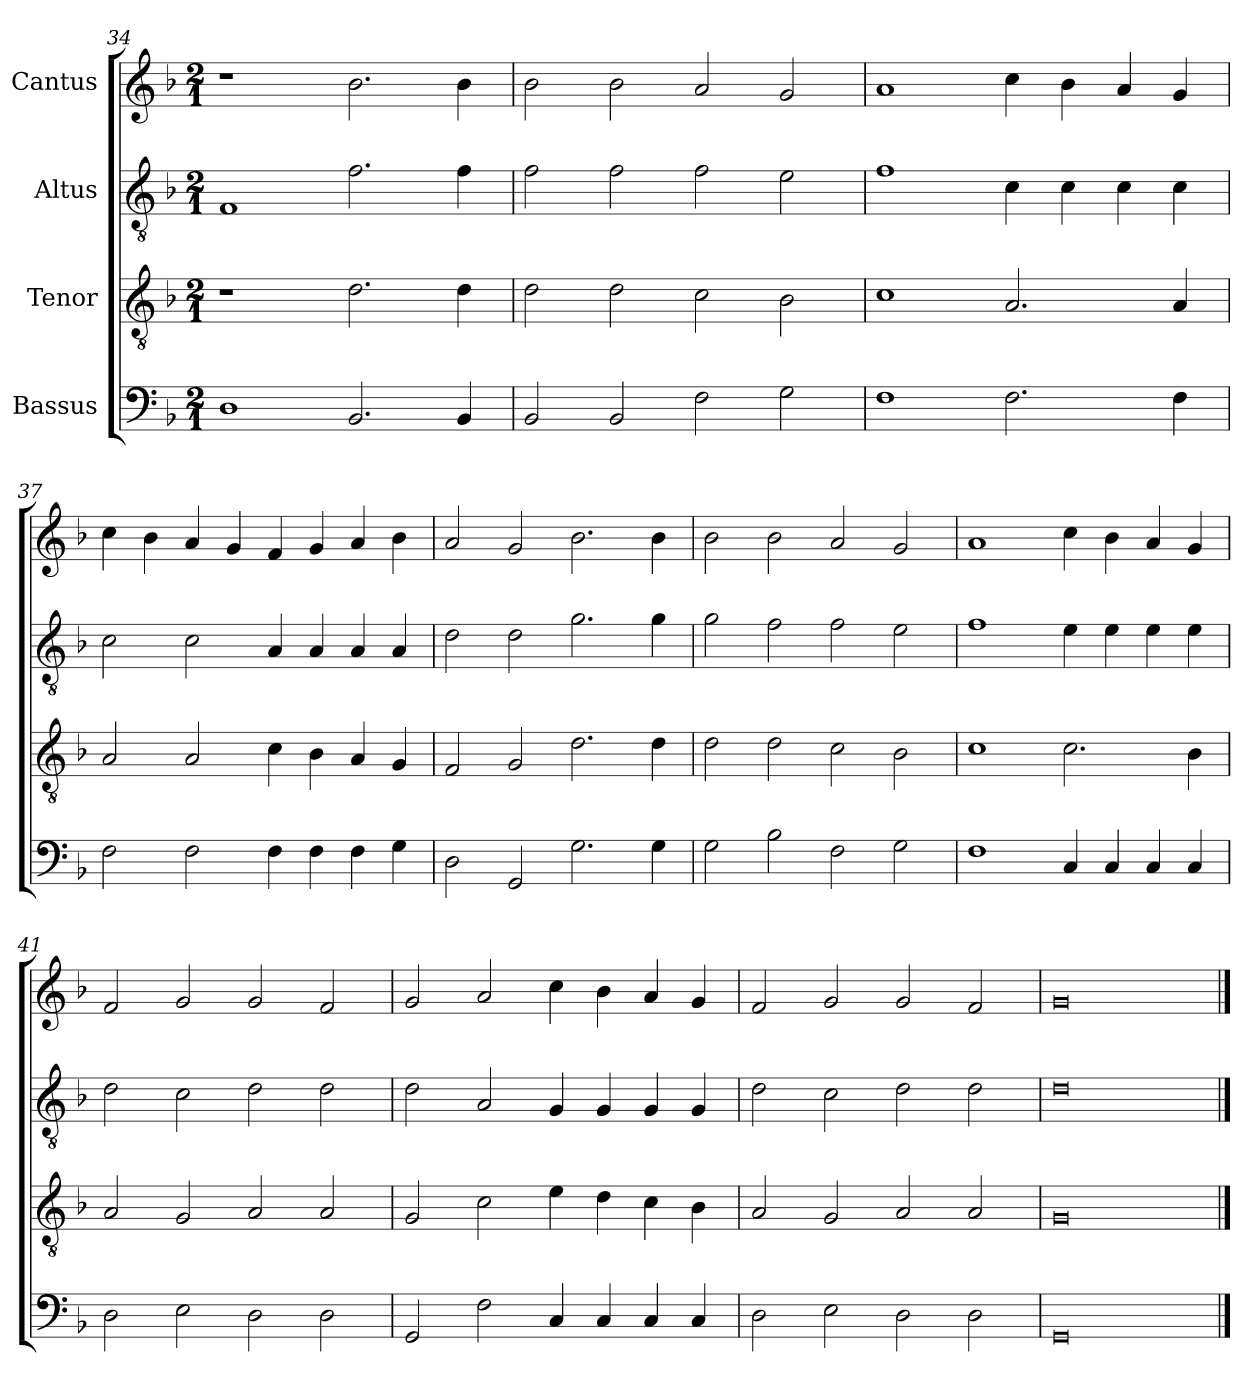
**kern	**kern	**kern	**kern
*part4	*part3	*part2	*part1
*staff4	*staff3	*staff2	*staff1
*I"Bassus	*I"Tenor	*I"Altus	*I"Cantus
*clefF4	*clefGv2	*clefGv2	*clefG2
*	*ITrd7c12	*ITrd7c12	*
*k[b-]	*k[b-]	*k[b-]	*k[b-]
*F:	*F:	*F:	*F:
*M2/1	*M2/1	*M2/1	*M2/1
=34	=34	=34	=34
1Di	1r	1FFi	1r
2.BB-i/	2.Di\	2.Fi\	2.b-i\
4BB-i/	4Di\	4Fi\	4b-i\
=35	=35	=35	=35
2BB-i/	2Di\	2Fi\	2b-i\
2BB-i/	2Di\	2Fi\	2b-i\
2Fi\	2Ci\	2Fi\	2ai/
2Gi\	2BB-i\	2Ei\	2gi/
=36	=36	=36	=36
1Fi	1Ci	1Fi	1ai
2.Fi\	2.AAi/	4Ci\	4cci\
.	.	4Ci\	4b-i\
.	.	4Ci\	4ai/
4Fi\	4AAi/	4Ci\	4gi/
!!LO:LB:g=z
=37	=37	=37	=37
2Fi\	2AAi/	2Ci\	4cci\
.	.	.	4b-i\
2Fi\	2AAi/	2Ci\	4ai/
.	.	.	4gi/
4Fi\	4Ci\	4AAi/	4fi/
4Fi\	4BB-i\	4AAi/	4gi/
4Fi\	4AAi/	4AAi/	4ai/
4Gi\	4GGi/	4AAi/	4b-i\
=38	=38	=38	=38
2Di\	2FFi/	2Di\	2ai/
2GGi/	2GGi/	2Di\	2gi/
2.Gi\	2.Di\	2.Gi\	2.b-i\
4Gi\	4Di\	4Gi\	4b-i\
=39	=39	=39	=39
2Gi\	2Di\	2Gi\	2b-i\
2B-i\	2Di\	2Fi\	2b-i\
2Fi\	2Ci\	2Fi\	2ai/
2Gi\	2BB-i\	2Ei\	2gi/
=40	=40	=40	=40
1Fi	1Ci	1Fi	1ai
4Ci/	2.Ci\	4Ei\	4cci\
4Ci/	.	4Ei\	4b-i\
4Ci/	.	4Ei\	4ai/
4Ci/	4BB-i\	4Ei\	4gi/
!!LO:LB:g=z
=41	=41	=41	=41
2Di\	2AAi/	2Di\	2fi/
2Ei\	2GGi/	2Ci\	2gi/
2Di\	2AAi/	2Di\	2gi/
2Di\	2AAi/	2Di\	2fi/
=42	=42	=42	=42
2GGi/	2GGi/	2Di\	2gi/
2Fi\	2Ci\	2AAi/	2ai/
4Ci/	4Ei\	4GGi/	4cci\
4Ci/	4Di\	4GGi/	4b-i\
4Ci/	4Ci\	4GGi/	4ai/
4Ci/	4BB-i\	4GGi/	4gi/
=43	=43	=43	=43
2Di\	2AAi/	2Di\	2fi/
2Ei\	2GGi/	2Ci\	2gi/
2Di\	2AAi/	2Di\	2gi/
2Di\	2AAi/	2Di\	2fi/
=44	=44	=44	=44
0GGi	0GGi	0Di	0gi
==	==	==	==
*-	*-	*-	*-
